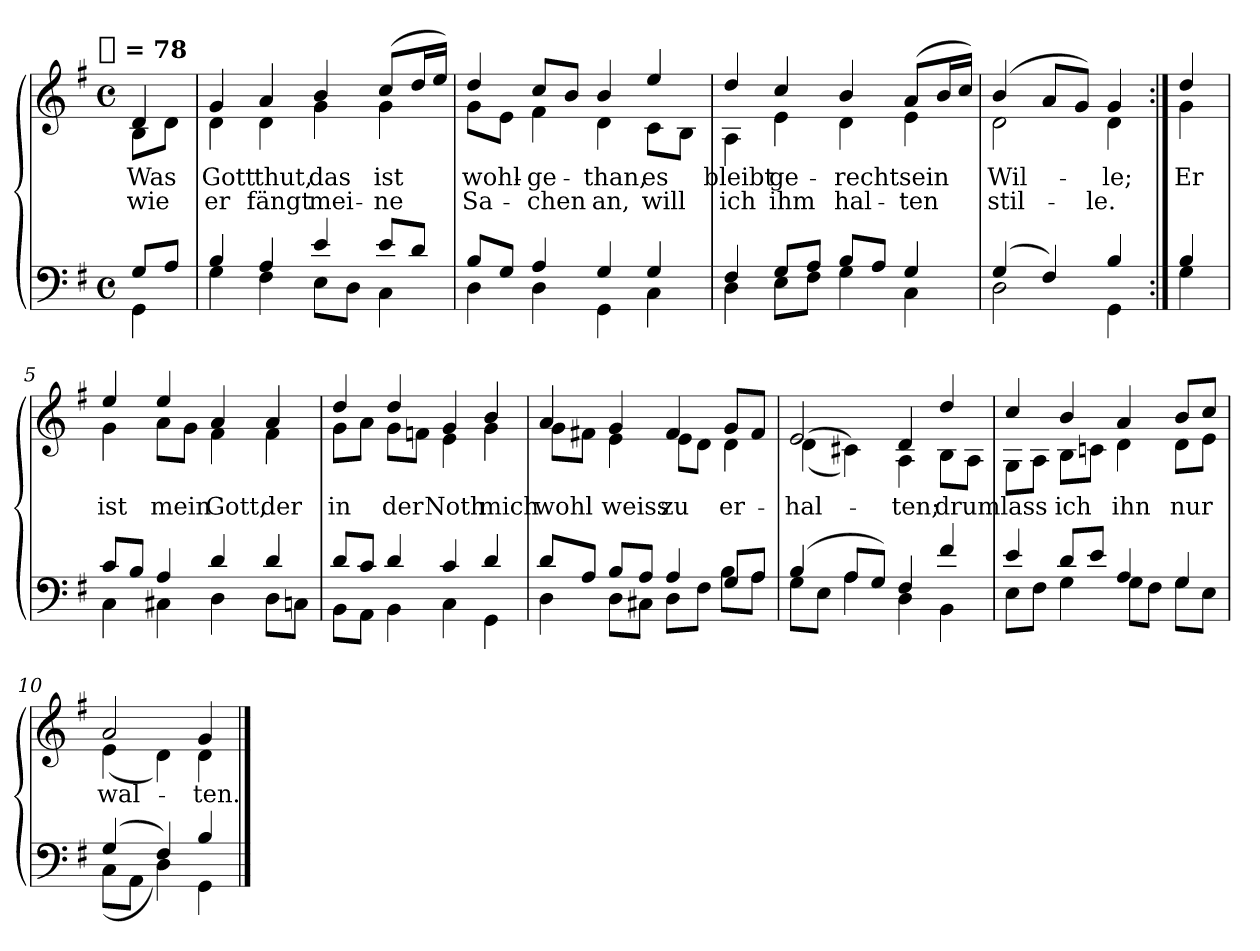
**kern	**kern	**text	**text
*part1	*part1	*part1	*part1
*staff2	*staff1	*staff1	*staff1
*clefF4	*clefG2	*	*
*k[f#]	*k[f#]	*	*
!!LO:TX:omd:t=[quarter] = 78
*M4/4	*M4/4	*	*
*met(c)	*met(c)	*	*
*MM78	*MM78	*	*
=	=	=	=
*^	*^	*	*
8GL	4GG	4d	8BL	Was	wie
8AJ	.	.	8dJ	.	.
=1	=1	=1	=1	=1	=1
4B	4G	4g	4d	Gott	er
4A	4F#	4a	4d	thut,	fängt
4e	8EL	4b	4g	das	mei-
.	8DJ	.	.	.	.
8eL	4C	(8ccL	4g	ist	-ne
8dJ	.	16ddL	.	.	.
.	.	16eeJJ)	.	.	.
=2	=2	=2	=2	=2	=2
8BL	4D	4dd	8gL	-wohl-	Sa-
8GJ	.	.	8eJ	.	.
4A	4D	8ccL	4f#	-ge-	-chen
.	.	8bJ	.	.	.
4G	4GG	4b	4d	-than,	an,
4G	4C	4ee	8cL	es	will
.	.	.	8BJ	.	.
=3	=3	=3	=3	=3	=3
4F#	4D	4dd	4A	bleibt	ich
8GL	8EL	4cc	4e	ge-	ihm
8AJ	8F#J	.	.	.	.
8BL	4G	4b	4d	-recht	hal-
8AJ	.	.	.	.	.
4G	4C	(8aL	4e	sein	-ten
.	.	16bL	.	.	.
.	.	16ccJJ)	.	.	.
=4	=4	=4	=4	=4	=4
(4G	2D	(4b	2d	Wil-	stil-
4F#)	.	8aL	.	.	.
.	.	8gJ)	.	.	.
4B	4GG	4g	4d	-le;	-le.
!!LO:LB:g=z	!!
=:|!	=:|!	=:|!	=:|!	=:|!	=:|!
4B	4G	4dd	4g	Er	.
=5	=5	=5	=5	=5	=5
8cL	4C	4ee	4g	ist	.
8BJ	.	.	.	.	.
4A	4C#X	4ee	8aL	mein	.
.	.	.	8gJ	.	.
4d	4D	4a	4f#	Gott,	.
4d	8DL	4a	4f#	der	.
.	8CnJ	.	.	.	.
=6	=6	=6	=6	=6	=6
8dL	8BBL	4dd	8gL	in	.
8cJ	8AAJ	.	8aJ	.	.
4d	4BB	4dd	8gL	der	.
.	.	.	8fnJ	.	.
4c	4C	4g	4e	Noth	.
4d	4GG	4b	4g	mich	.
=7	=7	=7	=7	=7	=7
8dL	4D	4a	8gL	wohl	.
8AJ	.	.	8f#XJ	.	.
8BL	8DL	4g	4e	weiss	.
8AJ	8C#XJ	.	.	.	.
4A	8DL	4f#	8eL	zu	.
.	8F#J	.	8dJ	.	.
8GL	8BL	8gL	4d	er-	.
8AJ	8AJ	8f#J	.	.	.
!!LO:LB:g=z	!!
=8	=8	=8	=8	=8	=8
(4B	8GL	2e	((4d	-hal-	.
.	8EJ	.	.	.	.
8AL	4A	.	4c#X))	.	.
8GJ)	.	.	.	.	.
4F#	4D	4d	4A	-ten;	.
4f#	4BB	4dd	8BL	drum	.
.	.	.	8AJ	.	.
=9	=9	=9	=9	=9	=9
4e	8EL	4cc	8GL	lass	.
.	8F#J	.	8AJ	.	.
8dL	4G	4b	8BL	ich	.
8eJ	.	.	8cnJ	.	.
4A	8GL	4a	4d	ihn	.
.	8F#J	.	.	.	.
4G	8GL	8bL	8dL	nur	.
.	8EJ	8ccJ	8eJ	.	.
=10	=10	=10	=10	=10	=10
(4G	(8CL	2a	(4e	wal-	.
.	8AAJ	.	.	.	.
4F#)	4D)	.	4d)	.	.
4B	4GG	4g	4d	-ten.	.
*v	*v	*	*	*	*
*	*v	*v	*	*
==	==	==	==
*-	*-	*-	*-
